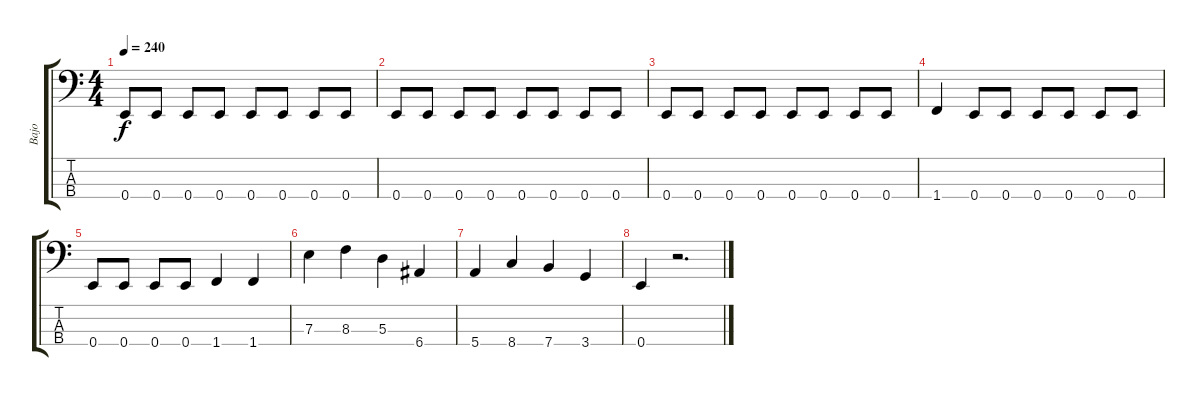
\track ("Bajo" "Bajo") {instrument electricbasspick}
\staff {score tabs}
\tuning (G2 D2 A1 E1) {hide}
\ts (4 4)
\tempo 240
\clef f4
\ks c
0.4.8{dy f} 0.4.8 0.4.8 0.4.8 0.4.8 0.4.8 0.4.8 0.4.8 |
0.4.8 0.4.8 0.4.8 0.4.8 0.4.8 0.4.8 0.4.8 0.4.8 |
0.4.8 0.4.8 0.4.8 0.4.8 0.4.8 0.4.8 0.4.8 0.4.8 |
1.4.4 0.4.8 0.4.8 0.4.8 0.4.8 0.4.8 0.4.8 |
0.4.8 0.4.8 0.4.8 0.4.8 1.4.4 1.4.4 |
7.3.4 8.3.4 5.3.4 6.4.4 |
5.4.4 8.4.4 7.4.4 3.4.4 |
0.4.4 r.2{d}
